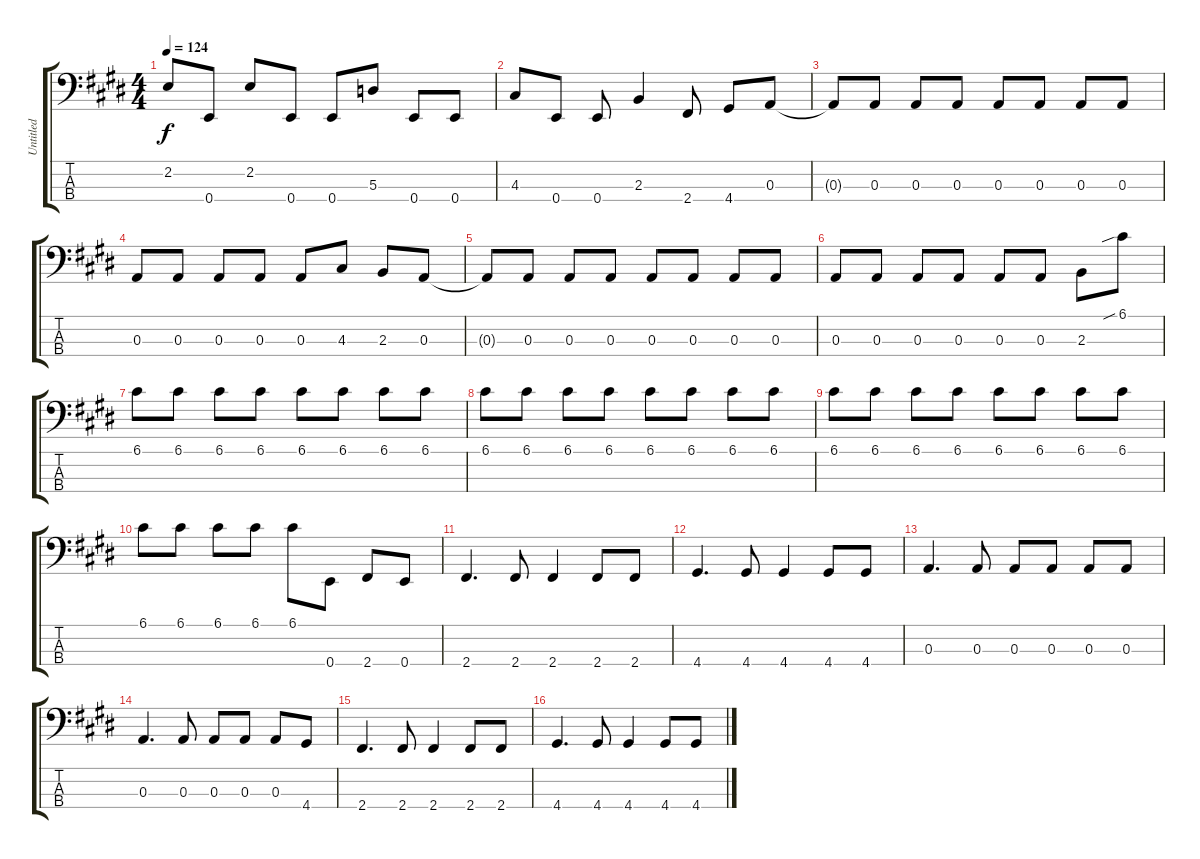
\track ("Untitled" "Untitled") {instrument electricbassfinger}
\staff {score tabs}
\tuning (G2 D2 A1 E1) {hide}
\ts (4 4)
\tempo 124
\clef f4
\ks e
2.2{t}.8{dy f} 0.4.8 2.2.8 0.4.8 0.4.8 5.3.8 0.4.8 0.4.8 |
\ks c#minor
4.3.8 0.4.8 0.4.8 2.3.4 2.4.8 4.4.8 0.3.8 |
0.3{t}.8 0.3.8 0.3.8 0.3.8 0.3.8 0.3.8 0.3.8 0.3.8 |
0.3.8 0.3.8 0.3.8 0.3.8 0.3.8 4.3.8 2.3.8 0.3.8 |
\ks e
0.3{t}.8 0.3.8 0.3.8 0.3.8 0.3.8 0.3.8 0.3.8 0.3.8 |
\ks c#minor
0.3.8 0.3.8 0.3.8 0.3.8 0.3.8 0.3.8 2.3.8 6.1{sib}.8 |
6.1.8 6.1.8 6.1.8 6.1.8 6.1.8 6.1.8 6.1.8 6.1.8 |
\ks e
6.1.8 6.1.8 6.1.8 6.1.8 6.1.8 6.1.8 6.1.8 6.1.8 |
\ks c#minor
6.1.8 6.1.8 6.1.8 6.1.8 6.1.8 6.1.8 6.1.8 6.1.8 |
6.1.8 6.1.8 6.1.8 6.1.8 6.1.8 0.4.8 2.4.8 0.4.8 |
\ks e
2.4.4{d} 2.4.8 2.4.4 2.4.8 2.4.8 |
\ks c#minor
4.4.4{d} 4.4.8 4.4.4 4.4.8 4.4.8 |
0.3.4{d} 0.3.8 0.3.8 0.3.8 0.3.8 0.3.8 |
0.3.4{d} 0.3.8 0.3.8 0.3.8 0.3.8 4.4.8 |
\ks e
2.4.4{d} 2.4.8 2.4.4 2.4.8 2.4.8 |
\ks c#minor
4.4.4{d} 4.4.8 4.4.4 4.4.8 4.4.8
